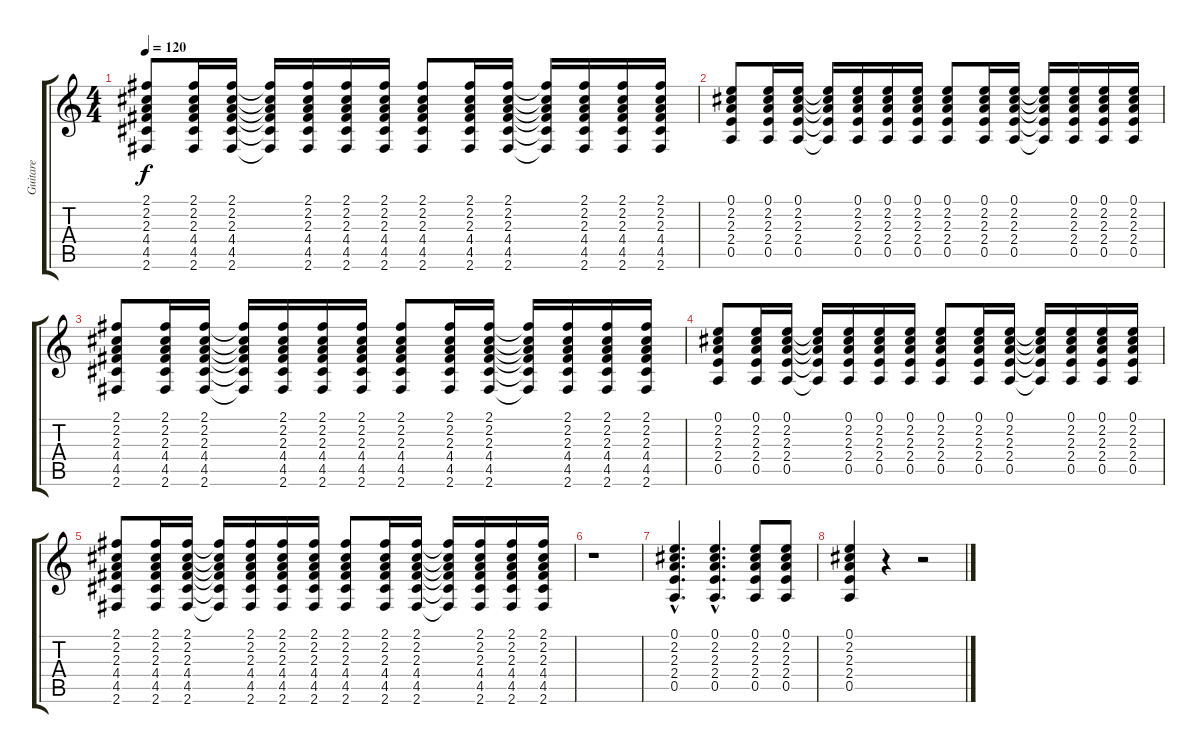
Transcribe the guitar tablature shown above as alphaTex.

\track ("Guitare" "Guitare") {instrument acousticguitarnylon}
\staff {score tabs}
\tuning (E4 B3 G3 D3 A2 E2) {hide}
\ts (4 4)
\tempo 120
\clef g2
\ks c
(2.1 2.2 2.3 4.4 4.5 2.6).8{dy f} (2.1 2.2 2.3 4.4 4.5 2.6).16 (2.1 2.2 2.3 4.4 4.5 2.6).16 (2.1{t} 2.2{t} 2.3{t} 4.4{t} 4.5{t} 2.6{t}).16 (2.1 2.2 2.3 4.4 4.5 2.6).16 (2.1 2.2 2.3 4.4 4.5 2.6).16 (2.1 2.2 2.3 4.4 4.5 2.6).16 (2.1 2.2 2.3 4.4 4.5 2.6).8 (2.1 2.2 2.3 4.4 4.5 2.6).16 (2.1 2.2 2.3 4.4 4.5 2.6).16 (2.1{t} 2.2{t} 2.3{t} 4.4{t} 4.5{t} 2.6{t}).16 (2.1 2.2 2.3 4.4 4.5 2.6).16 (2.1 2.2 2.3 4.4 4.5 2.6).16 (2.1 2.2 2.3 4.4 4.5 2.6).16 |
(0.1 2.2 2.3 2.4 0.5).8 (0.1 2.2 2.3 2.4 0.5).16 (0.1 2.2 2.3 2.4 0.5).16 (0.1{t} 2.2{t} 2.3{t} 2.4{t} 0.5{t}).16 (0.1 2.2 2.3 2.4 0.5).16 (0.1 2.2 2.3 2.4 0.5).16 (0.1 2.2 2.3 2.4 0.5).16 (0.1 2.2 2.3 2.4 0.5).8 (0.1 2.2 2.3 2.4 0.5).16 (0.1 2.2 2.3 2.4 0.5).16 (0.1{t} 2.2{t} 2.3{t} 2.4{t} 0.5{t}).16 (0.1 2.2 2.3 2.4 0.5).16 (0.1 2.2 2.3 2.4 0.5).16 (0.1 2.2 2.3 2.4 0.5).16 |
(2.1 2.2 2.3 4.4 4.5 2.6).8 (2.1 2.2 2.3 4.4 4.5 2.6).16 (2.1 2.2 2.3 4.4 4.5 2.6).16 (2.1{t} 2.2{t} 2.3{t} 4.4{t} 4.5{t} 2.6{t}).16 (2.1 2.2 2.3 4.4 4.5 2.6).16 (2.1 2.2 2.3 4.4 4.5 2.6).16 (2.1 2.2 2.3 4.4 4.5 2.6).16 (2.1 2.2 2.3 4.4 4.5 2.6).8 (2.1 2.2 2.3 4.4 4.5 2.6).16 (2.1 2.2 2.3 4.4 4.5 2.6).16 (2.1{t} 2.2{t} 2.3{t} 4.4{t} 4.5{t} 2.6{t}).16 (2.1 2.2 2.3 4.4 4.5 2.6).16 (2.1 2.2 2.3 4.4 4.5 2.6).16 (2.1 2.2 2.3 4.4 4.5 2.6).16 |
(0.1 2.2 2.3 2.4 0.5).8 (0.1 2.2 2.3 2.4 0.5).16 (0.1 2.2 2.3 2.4 0.5).16 (0.1{t} 2.2{t} 2.3{t} 2.4{t} 0.5{t}).16 (0.1 2.2 2.3 2.4 0.5).16 (0.1 2.2 2.3 2.4 0.5).16 (0.1 2.2 2.3 2.4 0.5).16 (0.1 2.2 2.3 2.4 0.5).8 (0.1 2.2 2.3 2.4 0.5).16 (0.1 2.2 2.3 2.4 0.5).16 (0.1{t} 2.2{t} 2.3{t} 2.4{t} 0.5{t}).16 (0.1 2.2 2.3 2.4 0.5).16 (0.1 2.2 2.3 2.4 0.5).16 (0.1 2.2 2.3 2.4 0.5).16 |
(2.1 2.2 2.3 4.4 4.5 2.6).8 (2.1 2.2 2.3 4.4 4.5 2.6).16 (2.1 2.2 2.3 4.4 4.5 2.6).16 (2.1{t} 2.2{t} 2.3{t} 4.4{t} 4.5{t} 2.6{t}).16 (2.1 2.2 2.3 4.4 4.5 2.6).16 (2.1 2.2 2.3 4.4 4.5 2.6).16 (2.1 2.2 2.3 4.4 4.5 2.6).16 (2.1 2.2 2.3 4.4 4.5 2.6).8 (2.1 2.2 2.3 4.4 4.5 2.6).16 (2.1 2.2 2.3 4.4 4.5 2.6).16 (2.1{t} 2.2{t} 2.3{t} 4.4{t} 4.5{t} 2.6{t}).16 (2.1 2.2 2.3 4.4 4.5 2.6).16 (2.1 2.2 2.3 4.4 4.5 2.6).16 (2.1 2.2 2.3 4.4 4.5 2.6).16 |
r.1 |
(0.1{hac} 2.2{hac} 2.3{hac} 2.4{hac} 0.5{hac}).4{d} (0.1{hac} 2.2{hac} 2.3{hac} 2.4{hac} 0.5{hac}).4{d} (0.1 2.2 2.3 2.4 0.5).8 (0.1 2.2 2.3 2.4 0.5).8 |
(0.1 2.2 2.3 2.4 0.5).4 r.4 r.2
